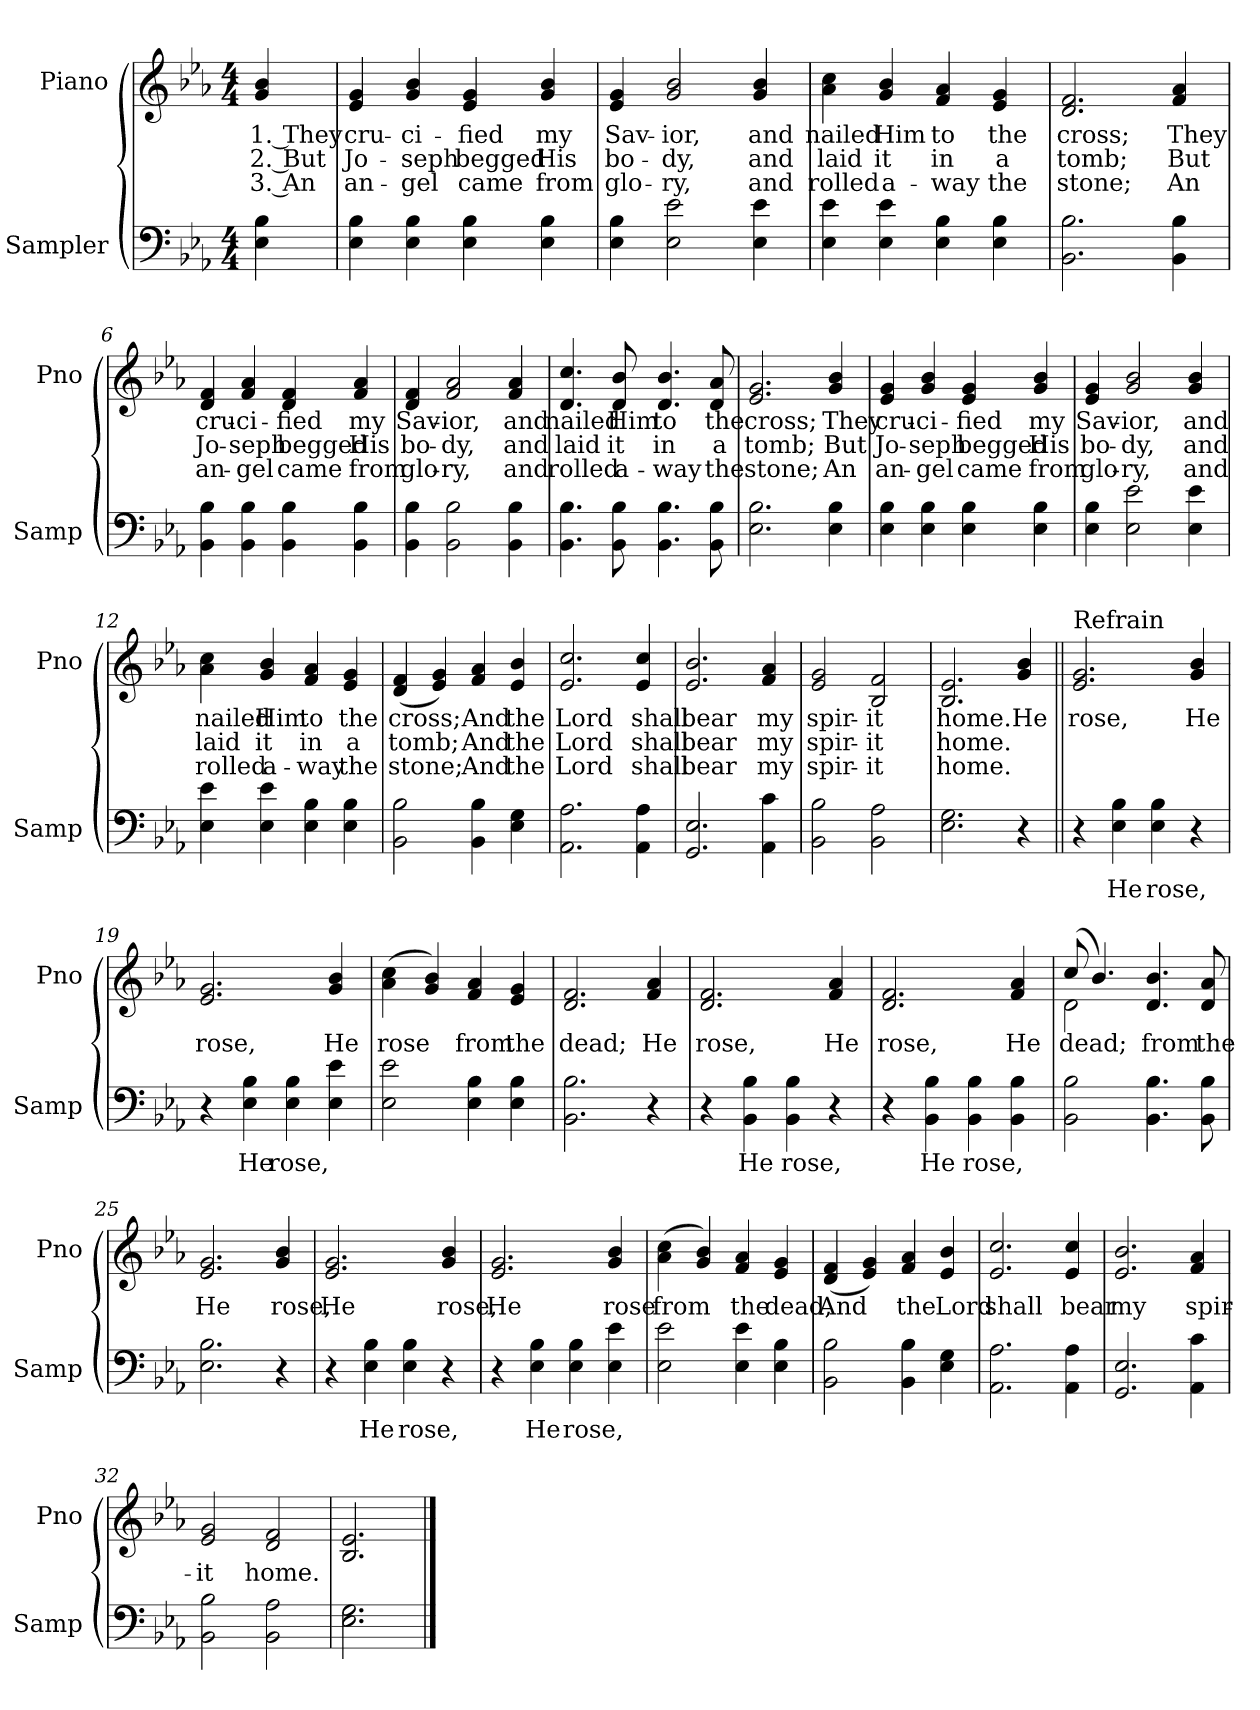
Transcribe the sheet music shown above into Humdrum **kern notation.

**kern	**text	**kern	**text	**text	**text
*part2	*part2	*part1	*part1	*part1	*part1
*staff2	*staff2	*staff1	*staff1	*staff1	*staff1
*I"Sampler	*	*I"Piano	*	*	*
*I'Samp	*	*I'Pno	*	*	*
*clefF4	*	*clefG2	*	*	*
*k[b-e-a-]	*	*k[b-e-a-]	*	*	*
*E-:	*	*E-:	*	*	*
*M4/4	*	*M4/4	*	*	*
=1	=1	=1	=1	=1	=1
4E- 4B-	.	4g 4b-	1. They	2. But	3. An
=2	=2	=2	=2	=2	=2
4E- 4B-	.	4e- 4g	cru-	Jo-	an-
4E- 4B-	.	4g 4b-	-ci-	-seph	-gel
4E- 4B-	.	4e- 4g	-fied	begged	came
4E- 4B-	.	4g 4b-	my	His	from
=3	=3	=3	=3	=3	=3
4E- 4B-	.	4e- 4g	Sav-	bo-	glo-
2E- 2e-	.	2g 2b-	-ior,	-dy,	-ry,
4E- 4e-	.	4g 4b-	and	and	and
=4	=4	=4	=4	=4	=4
4E- 4e-	.	4a- 4cc	nailed	laid	rolled
4E- 4e-	.	4g 4b-	Him	it	a-
4E- 4B-	.	4f 4a-	to	in	-way
4E- 4B-	.	4e- 4g	the	a	the
=5	=5	=5	=5	=5	=5
2.BB- 2.B-	.	2.d 2.f	cross;	tomb;	stone;
4BB- 4B-	.	4f 4a-	They	But	An
=6	=6	=6	=6	=6	=6
4BB- 4B-	.	4d 4f	cru-	Jo-	an-
4BB- 4B-	.	4f 4a-	-ci-	-seph	-gel
4BB- 4B-	.	4d 4f	-fied	begged	came
4BB- 4B-	.	4f 4a-	my	His	from
=7	=7	=7	=7	=7	=7
4BB- 4B-	.	4d 4f	Sav-	bo-	glo-
2BB- 2B-	.	2f 2a-	-ior,	-dy,	-ry,
4BB- 4B-	.	4f 4a-	and	and	and
=8	=8	=8	=8	=8	=8
4.BB- 4.B-	.	4.d 4.cc	nailed	laid	rolled
8BB- 8B-	.	8d 8b-	Him	it	a-
4.BB- 4.B-	.	4.d 4.b-	to	in	-way
8BB- 8B-	.	8d 8a-	the	a	the
=9	=9	=9	=9	=9	=9
2.E- 2.B-	.	2.e- 2.g	cross;	tomb;	stone;
4E- 4B-	.	4g 4b-	They	But	An
=10	=10	=10	=10	=10	=10
4E- 4B-	.	4e- 4g	cru-	Jo-	an-
4E- 4B-	.	4g 4b-	-ci-	-seph	-gel
4E- 4B-	.	4e- 4g	-fied	begged	came
4E- 4B-	.	4g 4b-	my	His	from
=11	=11	=11	=11	=11	=11
4E- 4B-	.	4e- 4g	Sav-	bo-	glo-
2E- 2e-	.	2g 2b-	-ior,	-dy,	-ry,
4E- 4e-	.	4g 4b-	and	and	and
=12	=12	=12	=12	=12	=12
4E- 4e-	.	4a- 4cc	nailed	laid	rolled
4E- 4e-	.	4g 4b-	Him	it	a-
4E- 4B-	.	4f 4a-	to	in	-way
4E- 4B-	.	4e- 4g	the	a	the
=13	=13	=13	=13	=13	=13
2BB- 2B-	.	(4d 4f	cross;	tomb;	stone;
.	.	4e- 4g)	.	.	.
4BB- 4B-	.	4f 4a-	And	And	And
4E- 4G	.	4e- 4b-	the	the	the
=14	=14	=14	=14	=14	=14
2.AA- 2.A-	.	2.e- 2.cc	Lord	Lord	Lord
4AA- 4A-	.	4e- 4cc	shall	shall	shall
=15	=15	=15	=15	=15	=15
2.GG 2.E-	.	2.e- 2.b-	bear	bear	bear
4AA- 4c	.	4f 4a-	my	my	my
=16	=16	=16	=16	=16	=16
2BB- 2B-	.	2e- 2g	spir-	spir-	spir-
2BB- 2A-	.	2B- 2f	-it	-it	-it
=17	=17	=17	=17	=17	=17
2.E- 2.G	.	2.B- 2.e-	home.	home.	home.
4r	.	4g 4b-	He	.	.
=18||	=18||	=18||	=18||	=18||	=18||
!	!	!LO:TX:t=Refrain	!	!	!
4r	.	2.e- 2.g	rose,	.	.
4E- 4B-	He	.	.	.	.
4E- 4B-	rose,	.	.	.	.
4r	.	4g 4b-	He	.	.
=19	=19	=19	=19	=19	=19
4r	.	2.e- 2.g	rose,	.	.
4E- 4B-	He	.	.	.	.
4E- 4B-	rose,	.	.	.	.
4E- 4e-	.	4g 4b-	He	.	.
=20	=20	=20	=20	=20	=20
2E- 2e-	.	(4a- 4cc	rose	.	.
.	.	4g 4b-)	.	.	.
4E- 4B-	.	4f 4a-	from	.	.
4E- 4B-	.	4e- 4g	the	.	.
=21	=21	=21	=21	=21	=21
2.BB- 2.B-	.	2.d 2.f	dead;	.	.
4r	.	4f 4a-	He	.	.
=22	=22	=22	=22	=22	=22
4r	.	2.d 2.f	rose,	.	.
4BB- 4B-	He	.	.	.	.
4BB- 4B-	rose,	.	.	.	.
4r	.	4f 4a-	He	.	.
=23	=23	=23	=23	=23	=23
4r	.	2.d 2.f	rose,	.	.
4BB- 4B-	He	.	.	.	.
4BB- 4B-	rose,	.	.	.	.
4BB- 4B-	.	4f 4a-	He	.	.
=24	=24	=24	=24	=24	=24
*	*	*^	*	*	*
2BB- 2B-	.	(8cc/	2d	dead;	.	.
.	.	4.b-/)	.	.	.	.
4.BB- 4.B-	.	4.d 4.b-	2ryy	from	.	.
8BB- 8B-	.	8d 8a-	.	the	.	.
*	*	*v	*v	*	*	*
=25	=25	=25	=25	=25	=25
2.E- 2.B-	.	2.e- 2.g	He	.	.
4r	.	4g 4b-	rose,	.	.
=26	=26	=26	=26	=26	=26
4r	.	2.e- 2.g	He	.	.
4E- 4B-	He	.	.	.	.
4E- 4B-	rose,	.	.	.	.
4r	.	4g 4b-	rose,	.	.
=27	=27	=27	=27	=27	=27
4r	.	2.e- 2.g	He	.	.
4E- 4B-	He	.	.	.	.
4E- 4B-	rose,	.	.	.	.
4E- 4e-	.	4g 4b-	rose	.	.
=28	=28	=28	=28	=28	=28
2E- 2e-	.	(4a- 4cc	from	.	.
.	.	4g 4b-)	.	.	.
4E- 4e-	.	4f 4a-	the	.	.
4E- 4B-	.	4e- 4g	dead,	.	.
=29	=29	=29	=29	=29	=29
2BB- 2B-	.	(4d 4f	And	.	.
.	.	4e- 4g)	.	.	.
4BB- 4B-	.	4f 4a-	the	.	.
4E- 4G	.	4e- 4b-	Lord	.	.
=30	=30	=30	=30	=30	=30
2.AA- 2.A-	.	2.e- 2.cc	shall	.	.
4AA- 4A-	.	4e- 4cc	bear	.	.
=31	=31	=31	=31	=31	=31
2.GG 2.E-	.	2.e- 2.b-	my	.	.
4AA- 4c	.	4f 4a-	spir-	.	.
=32	=32	=32	=32	=32	=32
2BB- 2B-	.	2e- 2g	-it	.	.
2BB- 2A-	.	2d 2f	home.	.	.
=33	=33	=33	=33	=33	=33
2.E- 2.G	.	2.B- 2.e-	.	.	.
==	==	==	==	==	==
*-	*-	*-	*-	*-	*-
